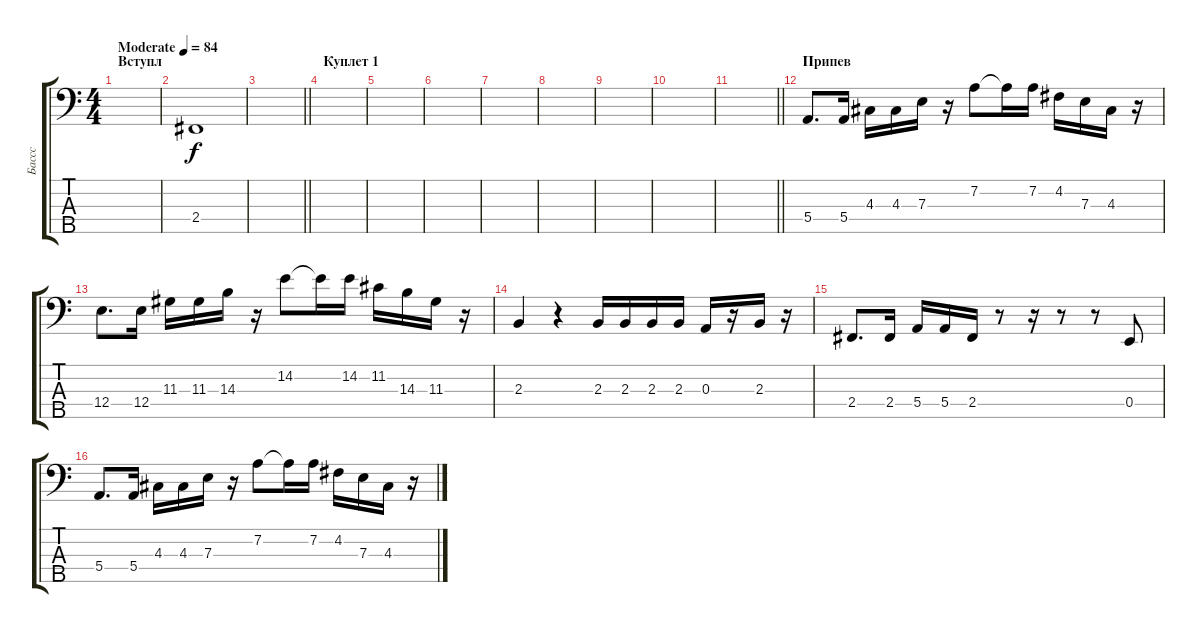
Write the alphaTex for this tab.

\track ("Бассс" "Бассс") {instrument electricbassfinger}
\staff {score tabs}
\tuning (G2 D2 A1 E1 B0) {hide}
\ts (4 4)
\section ("" "Вступл")
\tempo (84 "Moderate")
\clef f4
\ks c
|
2.4.1 |
\barLineRight lightlight
|
\section ("" "Куплет 1")
|
|
|
|
|
|
|
\barLineRight lightlight
|
\section ("" "Припев ")
5.4.8{d} 5.4.16 4.3.16 4.3.16 7.3.16 r.16 7.2.8 7.2{t}.16 7.2.16 4.2.16 7.3.16 4.3.16 r.16 |
12.4.8{d} 12.4.16 11.3.16 11.3.16 14.3.16 r.16 14.2.8 14.2{t}.16 14.2.16 11.2.16 14.3.16 11.3.16 r.16 |
2.3.4 r.4 2.3.16 2.3.16 2.3.16 2.3.16 0.3.16 r.16 2.3.16 r.16 |
2.4.8{d} 2.4.16 5.4.16 5.4.16 2.4.16 r.8 r.16 r.8 r.8 0.4.8 |
5.4.8{d} 5.4.16 4.3.16 4.3.16 7.3.16 r.16 7.2.8 7.2{t}.16 7.2.16 4.2.16 7.3.16 4.3.16 r.16
